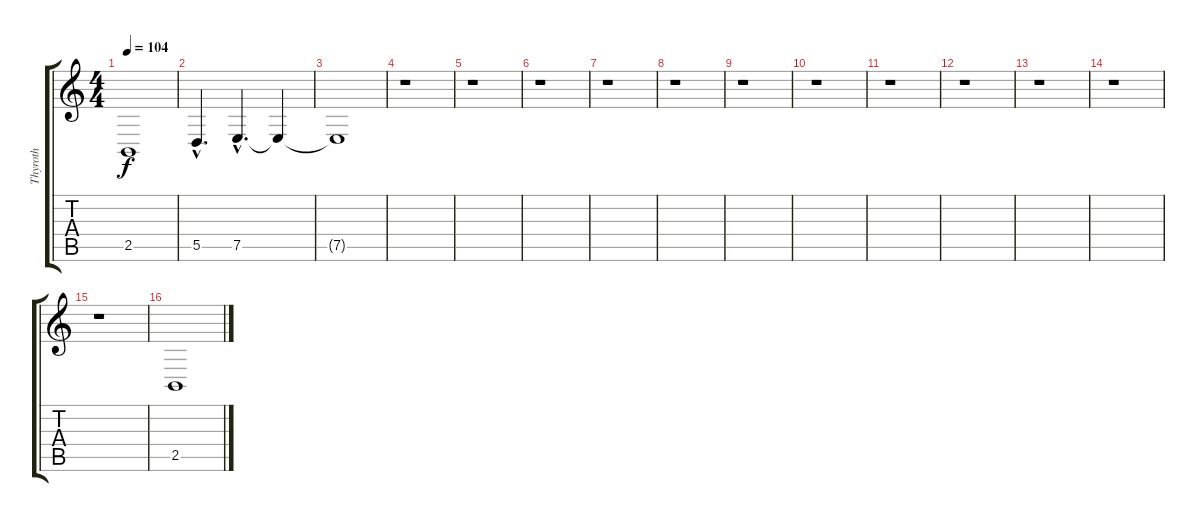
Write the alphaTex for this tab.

\track ("Thyroth" "Thyroth") {instrument choiraahs}
\staff {score tabs}
\tuning (E4 B3 G3 D3 A2 E2) {hide}
\ts (4 4)
\tempo 104
\clef g2
\ks c
2.5.1{dy f} |
5.5{hac}.4{d} 7.5{hac}.4{d} 7.5{t}.4 |
7.5{t}.1 |
r.1 |
r.1 |
r.1 |
r.1 |
r.1 |
r.1 |
r.1 |
r.1 |
r.1 |
r.1 |
r.1 |
r.1 |
2.5.1
